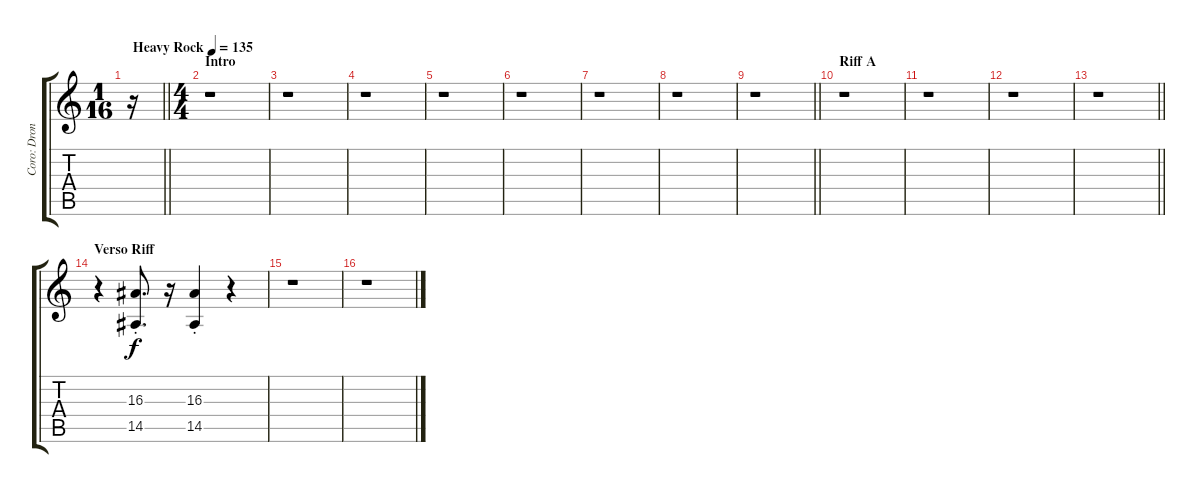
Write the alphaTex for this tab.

\track ("Coro: Dronjak y Elmgren" "Coro: Dron") {instrument choiraahs}
\staff {score tabs}
\tuning (Eb4 Bb3 Gb3 Db3 Ab2 Eb2) {hide}
\ts (1 16)
\tempo (135 "Heavy Rock")
\clef g2
\barLineRight lightlight
\ks c
r.16{dy f instrument choiraahs} |
\ts (4 4)
\section ("" "Intro")
r.1 |
r.1 |
r.1 |
r.1 |
r.1 |
r.1 |
r.1 |
\barLineRight lightlight
r.1 |
\section ("" "Riff A")
r.1 |
r.1 |
r.1 |
\barLineRight lightlight
r.1 |
\section ("" "Verso Riff")
r.4 (16.3 14.5{st}).8{d} r.16 (16.3{st} 14.5{st}).4 r.4 |
r.1 |
r.1
